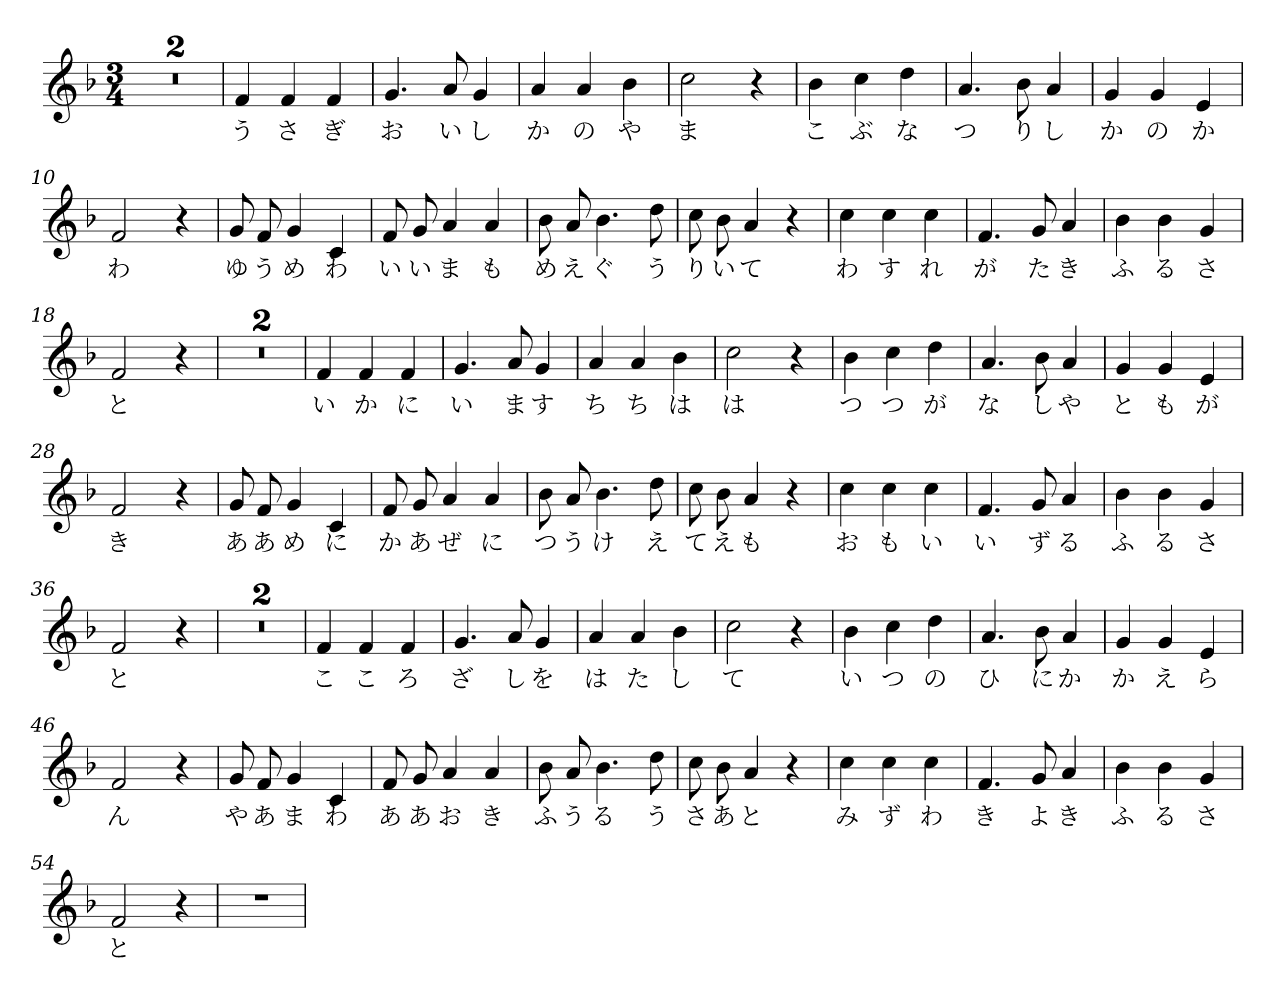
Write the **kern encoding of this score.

**kern	**text
*part1	*part1
*staff1	*staff1
*k[b-]	*
*F:	*
*M3/4	*
*MM80	*
=1	=1
2.r	.
=2	=2
2.r	.
=3	=3
4f	う
4f	さ
4f	ぎ
=4	=4
4.g	お
8a	い
4g	し
=5	=5
4a	か
4a	の
4b-	や
=6	=6
2cc	ま
4r	.
=7	=7
4b-	こ
4cc	ぶ
4dd	な
=8	=8
4.a	つ
8b-	り
4a	し
=9	=9
4g	か
4g	の
4e	か
=10	=10
2f	わ
4r	.
=11	=11
8g	ゆ
8f	う
4g	め
4c	わ
=12	=12
8f	い
8g	い
4a	ま
4a	も
=13	=13
8b-	め
8a	え
4.b-	ぐ
8dd	う
=14	=14
8cc	り
8b-	い
4a	て
4r	.
=15	=15
4cc	わ
4cc	す
4cc	れ
=16	=16
4.f	が
8g	た
4a	き
=17	=17
4b-	ふ
4b-	る
4g	さ
=18	=18
2f	と
4r	.
=19	=19
2.r	.
=20	=20
2.r	.
=21	=21
4f	い
4f	か
4f	に
=22	=22
4.g	い
8a	ま
4g	す
=23	=23
4a	ち
4a	ち
4b-	は
=24	=24
2cc	は
4r	.
=25	=25
4b-	つ
4cc	つ
4dd	が
=26	=26
4.a	な
8b-	し
4a	や
=27	=27
4g	と
4g	も
4e	が
=28	=28
2f	き
4r	.
=29	=29
8g	あ
8f	あ
4g	め
4c	に
=30	=30
8f	か
8g	あ
4a	ぜ
4a	に
=31	=31
8b-	つ
8a	う
4.b-	け
8dd	え
=32	=32
8cc	て
8b-	え
4a	も
4r	.
=33	=33
4cc	お
4cc	も
4cc	い
=34	=34
4.f	い
8g	ず
4a	る
=35	=35
4b-	ふ
4b-	る
4g	さ
=36	=36
2f	と
4r	.
=37	=37
2.r	.
=38	=38
2.r	.
=39	=39
4f	こ
4f	こ
4f	ろ
=40	=40
4.g	ざ
8a	し
4g	を
=41	=41
4a	は
4a	た
4b-	し
=42	=42
2cc	て
4r	.
=43	=43
4b-	い
4cc	つ
4dd	の
=44	=44
4.a	ひ
8b-	に
4a	か
=45	=45
4g	か
4g	え
4e	ら
=46	=46
2f	ん
4r	.
=47	=47
8g	や
8f	あ
4g	ま
4c	わ
=48	=48
8f	あ
8g	あ
4a	お
4a	き
=49	=49
8b-	ふ
8a	う
4.b-	る
8dd	う
=50	=50
8cc	さ
8b-	あ
4a	と
4r	.
=51	=51
4cc	み
4cc	ず
4cc	わ
=52	=52
4.f	き
8g	よ
4a	き
=53	=53
4b-	ふ
4b-	る
4g	さ
=54	=54
2f	と
4r	.
=55	=55
2.r	.
=	=
*-	*-
